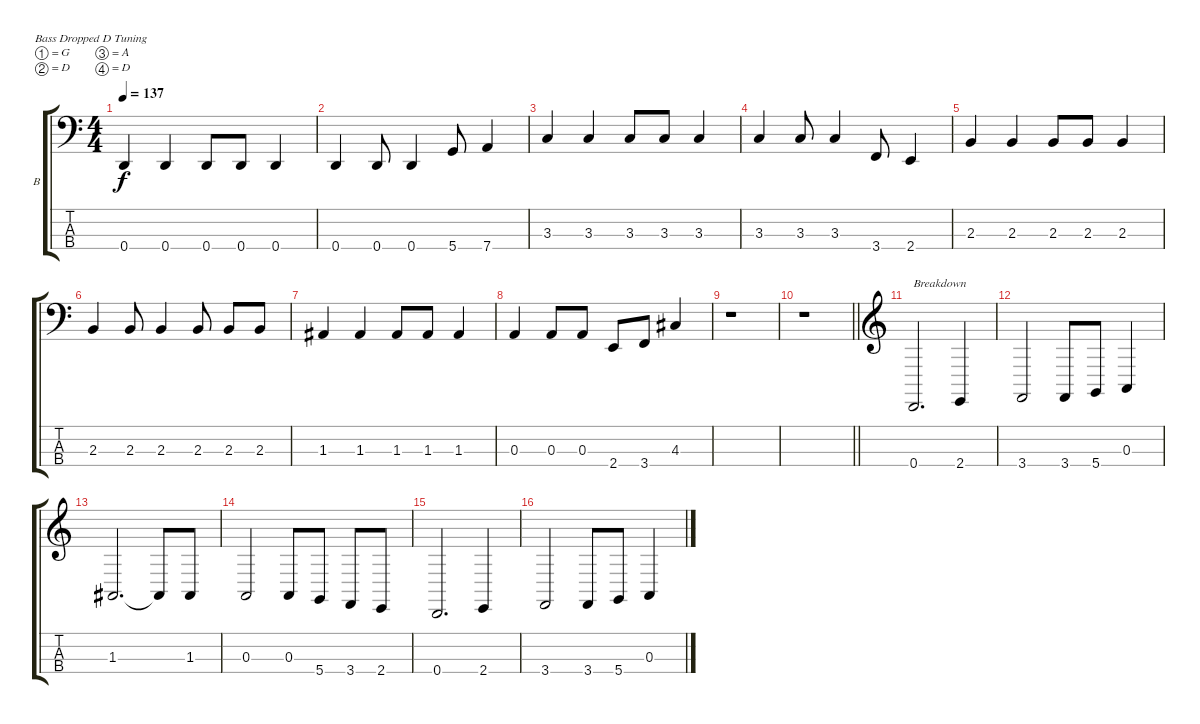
\defaultSystemsLayout 4
\bracketExtendMode groupsimilarinstruments
\firstSystemTrackNameOrientation horizontal
\otherSystemsTrackNameOrientation horizontal
\track ("Bass" "B") {instrument electricbassfinger}
\staff {score tabs}
\tuning (G2 D2 A1 D1)
\ts (4 4)
\tempo 137
\clef f4
\scale
0.333333
\ks c
0.4.4{dy f} 0.4.4 0.4.8 0.4.8 0.4.4 |
\scale
0.333333 0.4.4 0.4.8 0.4.4 5.4.8 7.4.4 |
\scale
0.333333 3.3.4 3.3.4 3.3.8 3.3.8 3.3.4 |
\scale
0.333333 3.3.4 3.3.8 3.3.4 3.4.8 2.4.4 |
\scale
0.333333 2.3.4 2.3.4 2.3.8 2.3.8 2.3.4 |
\scale
0.333333 2.3.4 2.3.8 2.3.4 2.3.8 2.3.8 2.3.8 |
\scale
0.333333 1.3.4 1.3.4 1.3.8 1.3.8 1.3.4 |
\scale
0.333333 0.3.4 0.3.8 0.3.8 2.4.8 3.4.8 4.3.4 |
\scale
0.333333 r.1 |
\scale
0.333333
\barLineRight lightlight
r.1 |
\clef g2
\scale
0.333333 0.4.2{d txt "Breakdown"} 2.4.4 |
\scale
0.333333 3.4.2 3.4.8 5.4.8 0.3.4 |
\scale
0.333333 1.3.2{d} 1.3{t}.8 1.3.8 |
\scale
0.333333 0.3.2 0.3.8 5.4.8 3.4.8 2.4.8 |
\scale
0.333333 0.4.2{d} 2.4.4 |
\scale
0.333333 3.4.2 3.4.8 5.4.8 0.3.4
